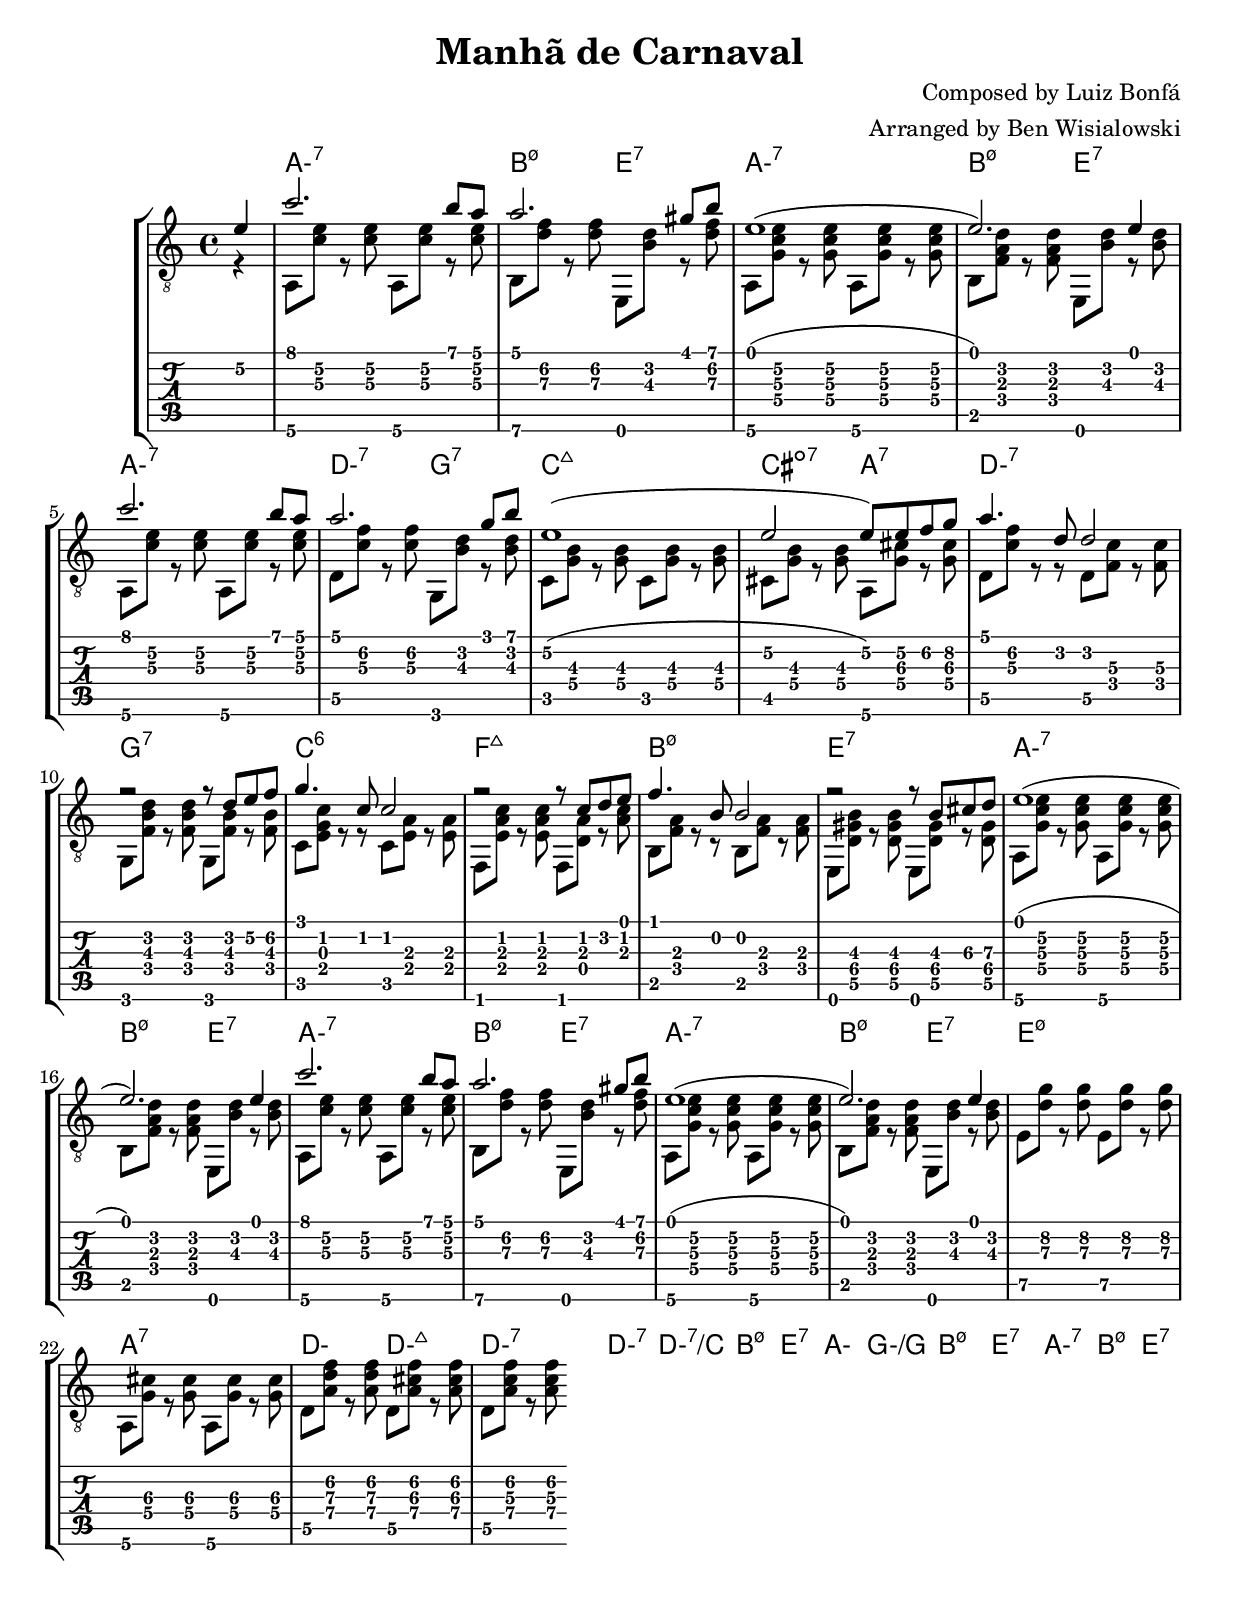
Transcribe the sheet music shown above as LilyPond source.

\version "2.20.0"

\header {
  title = "Manhã de Carnaval"
  composer = "Composed by Luiz Bonfá"
  arranger = "Arranged by Ben Wisialowski"
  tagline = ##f
}

aMelody  = { c''2. b'8 a'8 } % one measure
beMelody = { a'2. gis'8 b'8 } % one
dgMelody = { a'2. g'8 b'8 } % one
abeMelody = { e'1( e'2.) e'4 } % two
caMelody = { e'1\2( e'2\2 e'8\2) e'8\2 f'8\2 g'8\2 } % two
dMelody  = { a'4. d'8 d'2 } % one
gMelody  = { r2 r8 d'8 e'8\2 f'8\2 } % one
cMelody  = { g'4. c'8 c'2 } % one
fMelody  = { r2 r8 c' d' e' } % one
bMelody  = { f'4. b8 b2 } % one
eMelody  = { r2 r8 b\3 cis'\3 d'\3 }

melody = {
  \time 4/4
  \voiceOne
  \partial 4 e'4\2
  \aMelody
  \beMelody

  \abeMelody

  \aMelody
  \dgMelody
  \caMelody
  \dMelody
  \gMelody
  \cMelody
  \fMelody
  \bMelody
  \eMelody

  \abeMelody

  \aMelody
  \beMelody

  \abeMelody
}

aHarmonyA = { a,8\6 <c'\3 e'\2> r <c'\3 e'\2> }
bHarmonyA = { b,8\6 <d'\3 f'\2> r <d'\3 f'\2> }
eHarmonyA = { e,8 <b\3 d'\2> r <d'\3 f'\2> }

aHarmonyB = { a,8\6 <g c'\3 e'\2> r <g c'\3 e'\2> }
bHarmonyB = { b,8 <f a d'> r <f a d'> }
eHarmonyB = { e,8 <b d'> r <b d'> }

dHarmony = { d8\5 <c'\3 f'\2> r <c'\3 f'\2> }
gHarmony = { g,8 <b\3 d'\2> r <b\3 d'\2> }
cHarmony = { c8 <g\4 b\3> r <g\4 b\3> }
cisHarmony = { cis8 <g\4 b\3> r <g\4 b\3> }
amajHarmony = { a,8\6 <g\4 cis'\3> r <g\4 cis'\3> }
dHarmonyB = { d8\5 <c'\3 f'\2> r r d8\5 <f\4 c'\3> r <f\4 c'\3> }
gHarmonyB = { g,8 <f b\3 d'\2> r <f b\3 d'\2> g,8 <f b\3> r <f b\3> }
cHarmonyB = { c8 <e g c'> r r c <e a> r <e a> }
fHarmony = { f,8 <e a c'> r <e a c'> f, <d a> r <a c'> }
bHarmonyC = { b,8 <f a> r r b,8 <f a> r <f a> }
eHarmonyC = { e,8 <d\5 gis\4 b\3> r <d\5 gis\4 b\3> e, <d\5 gis\4> r <d\5 gis\4> }
eHarmonyD = { e8\5 <d'\3 g'\2> r <d'\3 g'\2> }
dWalkHarmony = { d8\5 <a\4 d'\3 f'\2> r <a\4 d'\3 f'\2>
                 d\5 <a\4 cis'\3 f'\2> r <a\4 cis'\3 f'\2>
                 d\5 <a\4 c'\3 f'\2> r <a\4 c'\3 f'\2>
               }


harmony = {
  \time 4/4
  \voiceTwo
  \partial 4 r4
  \aHarmonyA \aHarmonyA
  \bHarmonyA \eHarmonyA

  \aHarmonyB \aHarmonyB
  \bHarmonyB \eHarmonyB

  \aHarmonyA \aHarmonyA
  \dHarmony \gHarmony
  \cHarmony \cHarmony
  \cisHarmony \amajHarmony
  \dHarmonyB
  \gHarmonyB
  \cHarmonyB
  \fHarmony
  \bHarmonyC
  \eHarmonyC

  \aHarmonyB \aHarmonyB
  \bHarmonyB \eHarmonyB

  \aHarmonyA \aHarmonyA
  \bHarmonyA \eHarmonyA

  \aHarmonyB \aHarmonyB
  \bHarmonyB \eHarmonyB

  \eHarmonyD \eHarmonyD
  \amajHarmony \amajHarmony
  \dWalkHarmony
}

beChords = \chordmode { b2:m7.5- e:7 } % TODO e:m7 -> e minor 7 flat 9
beChordsLong = \chordmode { b1:m7.5- e:7 } % TODO e:m7 -> e minor 7 flat 9
chordsA = \chordmode { a1:m7 \beChords }
chordsB = \chordmode { a1:m7
                       d2:m7 g2:7
                       c1:maj7
                       cis2:dim7 a2:7
                       d1:m7
                       g:7
                       c:6
                       f:maj7
                       \beChordsLong } % TODO e:m7 -> e minor 7 flat 9
chordsC = \chordmode { e1:m7.5-
                       a:7 }
%% just coincidence that this ended up being D, it is for the chord of d minor
chordsDWalk = \chordmode { d2:m d2:m7+
                           d1:m7 }
chordsDRootWalk = \chordmode { d2:m7 d:m7/c }
chordsARootWalk = \chordmode { a2:m g:m/g }

harmonyChords = {
  \set minorChordModifier = \markup { "-" }
  \partial 4 s4
  \chordsA
  \chordsA
  \chordsB
  \chordsA
  \chordsA
  \chordsA
  \chordsC
  \chordsDWalk
  \chordsDRootWalk
  \beChords
  \chordsARootWalk
  \beChordsLong
  \chordsA
}


\score {
  \layout { \omit Voice.StringNumber }
  <<
    \new StaffGroup = "tab with traditional" <<
      \new ChordNames {
        \harmonyChords
      }
      \new Staff = "guitar traditional" <<
        \clef "treble_8"
        \context Voice = "melody" \melody
        \context Voice = "harmony" \harmony
      >>
      \new TabStaff = "guitar tab" <<
        \context TabVoice = "melody" \melody
        \context TabVoice = "harmony" \harmony
      >>
    >>
  >>
}